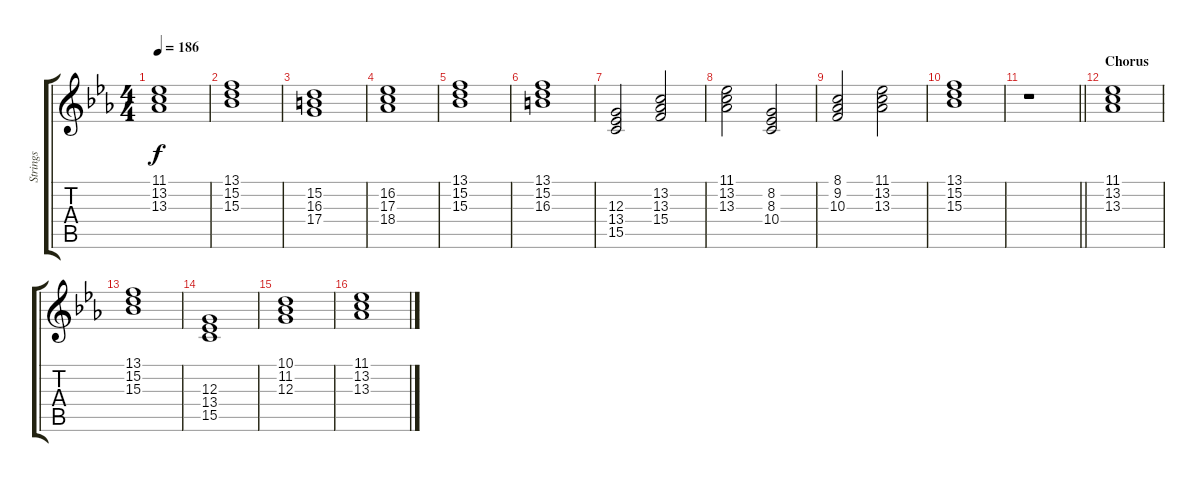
\track ("Strings" "Strings") {instrument stringensemble1}
\staff {score tabs}
\tuning (E4 B3 G3 D3 A2 E2) {hide}
\ts (4 4)
\tempo 186
\clef g2
\ks eb
(11.1 13.2 13.3).1{dy f} |
(13.1 15.2 15.3).1 |
(15.2 16.3 17.4).1 |
(16.2 17.3 18.4).1 |
(13.1 15.2 15.3).1 |
(13.1 15.2 16.3).1 |
(12.3 13.4 15.5).2 (13.2 13.3 15.4).2 |
(11.1 13.2 13.3).2 (8.2 8.3 10.4).2 |
(8.1 9.2 10.3).2 (11.1 13.2 13.3).2 |
(13.1 15.2 15.3).1 |
\barLineRight lightlight
r.1 |
\section ("" "Chorus")
(11.1 13.2 13.3).1 |
(13.1 15.2 15.3).1 |
(12.3 13.4 15.5).1 |
(10.1 11.2 12.3).1 |
(11.1 13.2 13.3).1
